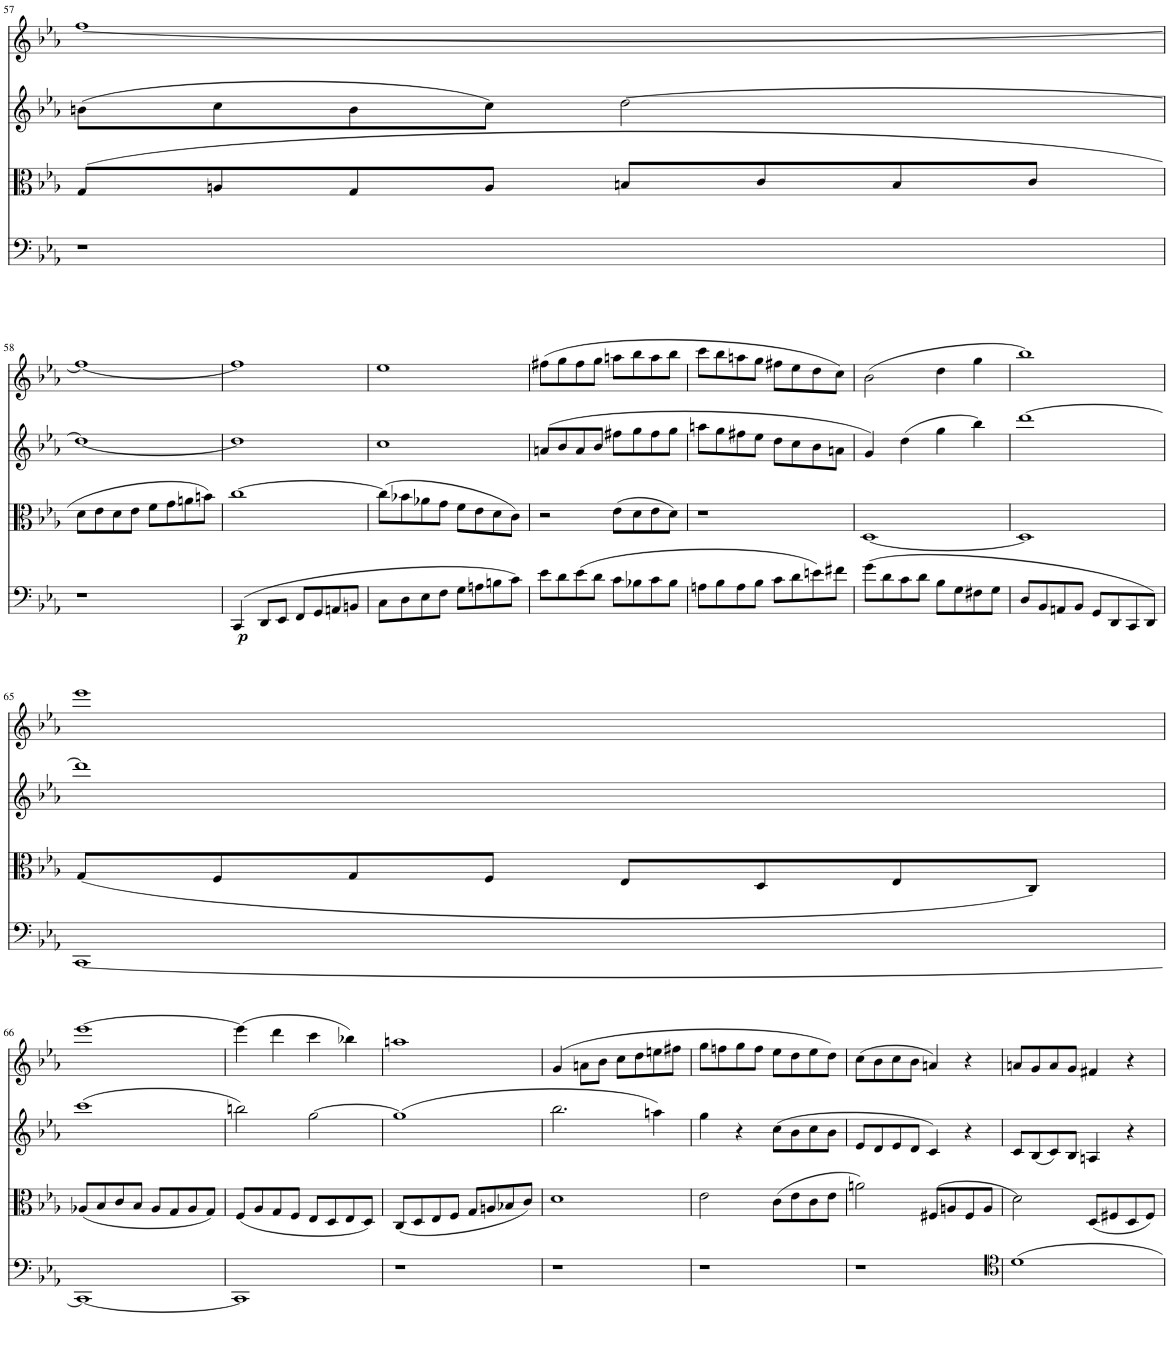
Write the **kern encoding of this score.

**kern	**dynam	**kern	**kern	**kern
*part4	*part4	*part3	*part2	*part1
*staff4	*staff4	*staff3	*staff2	*staff1
*I"Piano	*	*I"Piano	*I"Piano	*I"Piano
*I'Pno	*	*I'Pno	*I'Pno	*I'Pno
!!LO:PB:g=z
*clefF4	*	*clefC3	*clefG2	*clefG2
*k[b-e-a-]	*	*k[b-e-a-]	*k[b-e-a-]	*k[b-e-a-]
*M4/4	*	*M4/4	*M4/4	*M4/4
*met(c)	*	*met(c)	*met(c)	*met(c)
=57	=57	=57	=57	=57
1r	.	(8G/L	(8bn\L	[1ff
.	.	8An/	8cc\	.
.	.	8G/	8b\	.
.	.	8A/J	8cc\J)	.
.	.	8Bn/L	[2dd\	.
.	.	8c/	.	.
.	.	8B/	.	.
.	.	8c/J	.	.
!!LO:LB:g=z
=58	=58	=58	=58	=58
1r	.	8d\L	1dd_	1ff_
.	.	8e-\	.	.
.	.	8d\	.	.
.	.	8e-\J	.	.
.	.	8f\L	.	.
.	.	8g\	.	.
.	.	8an\	.	.
.	.	8bn\J)	.	.
=59	=59	=59	=59	=59
!	!LO:DY:b	!	!	!
(4CC/	p	[1cc	1dd]	1ff]
8DD/L	.	.	.	.
8EE-/J	.	.	.	.
8FF/L	.	.	.	.
8GG/	.	.	.	.
8AAn/	.	.	.	.
8BBn/J	.	.	.	.
=60	=60	=60	=60	=60
8C\L	.	(8cc\L]	1cc	1ee-
8D\	.	8b-X\	.	.
8E-\	.	8a-X\	.	.
8F\J	.	8g\J	.	.
8G\L	.	8f\L	.	.
8An\	.	8e-\	.	.
8Bn\	.	8d\	.	.
8c\J)	.	8c\J)	.	.
=61	=61	=61	=61	=61
8e-\L	.	2r	(8an/L	(8ff#X\L
8d\	.	.	8b-/	8gg\
(8e-\	.	.	8a/	8ff#\
8d\J	.	.	8b-/J	8gg\J
8c\L	.	(8e-\L	8ff#X\L	8aan\L
8B-X\	.	8d\	8gg\	8bb-\
8c\	.	8e-\	8ff#\	8aa\
8B-\J	.	8d\J)	8gg\J	8bb-\J
=62	=62	=62	=62	=62
8An\L	.	1r	8aan\L	8ccc\L
8B-\	.	.	8gg\	8bb-\
8A\	.	.	8ff#X\	8aan\
8B-\J	.	.	8ee-\J	8gg\J
8c\L	.	.	8dd\L	8ff#X\L
8d\	.	.	8cc\	8ee-\
8en\)	.	.	8b-\	8dd\
8f#X\J	.	.	8an\J	8cc\J)
=63	=63	=63	=63	=63
(8g\L	.	[1D	4g/)	(2b-\
8d\	.	.	.	.
8c\	.	.	(4dd\	.
8d\J	.	.	.	.
8B-\L	.	.	4gg\	4dd\
8G\	.	.	.	.
8F#X\	.	.	4bb-\)	4gg\
8G\J	.	.	.	.
=64	=64	=64	=64	=64
8D/L	.	1D]	[1ddd	1bb-)
8BB-/	.	.	.	.
8AAn/	.	.	.	.
8BB-/J	.	.	.	.
8GG/L	.	.	.	.
8DD/	.	.	.	.
8CC/	.	.	.	.
8DD/J)	.	.	.	.
!!LO:LB:g=z
=65	=65	=65	=65	=65
[1CC	.	(8G/L	1ddd]	1eee-
.	.	8F/	.	.
.	.	8G/	.	.
.	.	8F/J	.	.
.	.	8E-/L	.	.
.	.	8D/	.	.
.	.	8E-/	.	.
.	.	8C/J)	.	.
!!LO:LB:g=z
=66	=66	=66	=66	=66
1CC_	.	(8A-X/L	(1ccc	[1eee-
.	.	8B-/	.	.
.	.	8c/	.	.
.	.	8B-/J	.	.
.	.	8A-/L	.	.
.	.	8G/	.	.
.	.	8A-/	.	.
.	.	8G/J)	.	.
=67	=67	=67	=67	=67
1CC]	.	(8F/L	2bbn\)	(4eee-\]
.	.	8A-/	.	.
.	.	8G/	.	4ddd\
.	.	8F/J	.	.
.	.	8E-/L	[2gg\	4ccc\
.	.	8D/	.	.
.	.	8E-/	.	4bb-X\)
.	.	8D/J)	.	.
=68	=68	=68	=68	=68
1r	.	(8C/L	(1gg]	1aan
.	.	8D/	.	.
.	.	8E-/	.	.
.	.	8F/J	.	.
.	.	8G/L	.	.
.	.	8An/	.	.
.	.	8B-X/	.	.
.	.	8c/J)	.	.
=69	=69	=69	=69	=69
1r	.	1d	2.bb-\	(4g/
.	.	.	.	8an\L
.	.	.	.	8b-\J
.	.	.	.	8cc\L
.	.	.	.	8dd\
.	.	.	4aan\)	8een\
.	.	.	.	8ff#X\J
=70	=70	=70	=70	=70
1r	.	2e-\	4gg\	8gg\L
.	.	.	.	8ffn\
.	.	.	4r	8gg\
.	.	.	.	8ff\J
.	.	(8c\L	(8cc\L	8ee-\L
.	.	8e-\	8b-\	8dd\
.	.	8c\	8cc\	8ee-\
.	.	8e-\J	8b-\J	8dd\J)
=71	=71	=71	=71	=71
1r	.	2an\)	8e-/L	(8cc\L
.	.	.	8d/	8b-\
.	.	.	8e-/	8cc\
.	.	.	8d/J	8b-\J
.	.	(8F#X/L	4c/)	4an/)
.	.	8An/	.	.
.	.	8F#/	4r	4r
.	.	8A/J	.	.
=72	=72	=72	=72	=72
*clefC4	*	*	*	*
1d	.	2d\)	8c/L	8an/L
.	.	.	(8B-/	8g/
.	.	.	8c/)	8a/
.	.	.	8B-/J	8g/J
.	.	(8D/L	4An/	4f#X/
.	.	8F#X/	.	.
.	.	8D/	4r	4r
.	.	8F#/J)	.	.
=	=	=	=	=
*-	*-	*-	*-	*-
